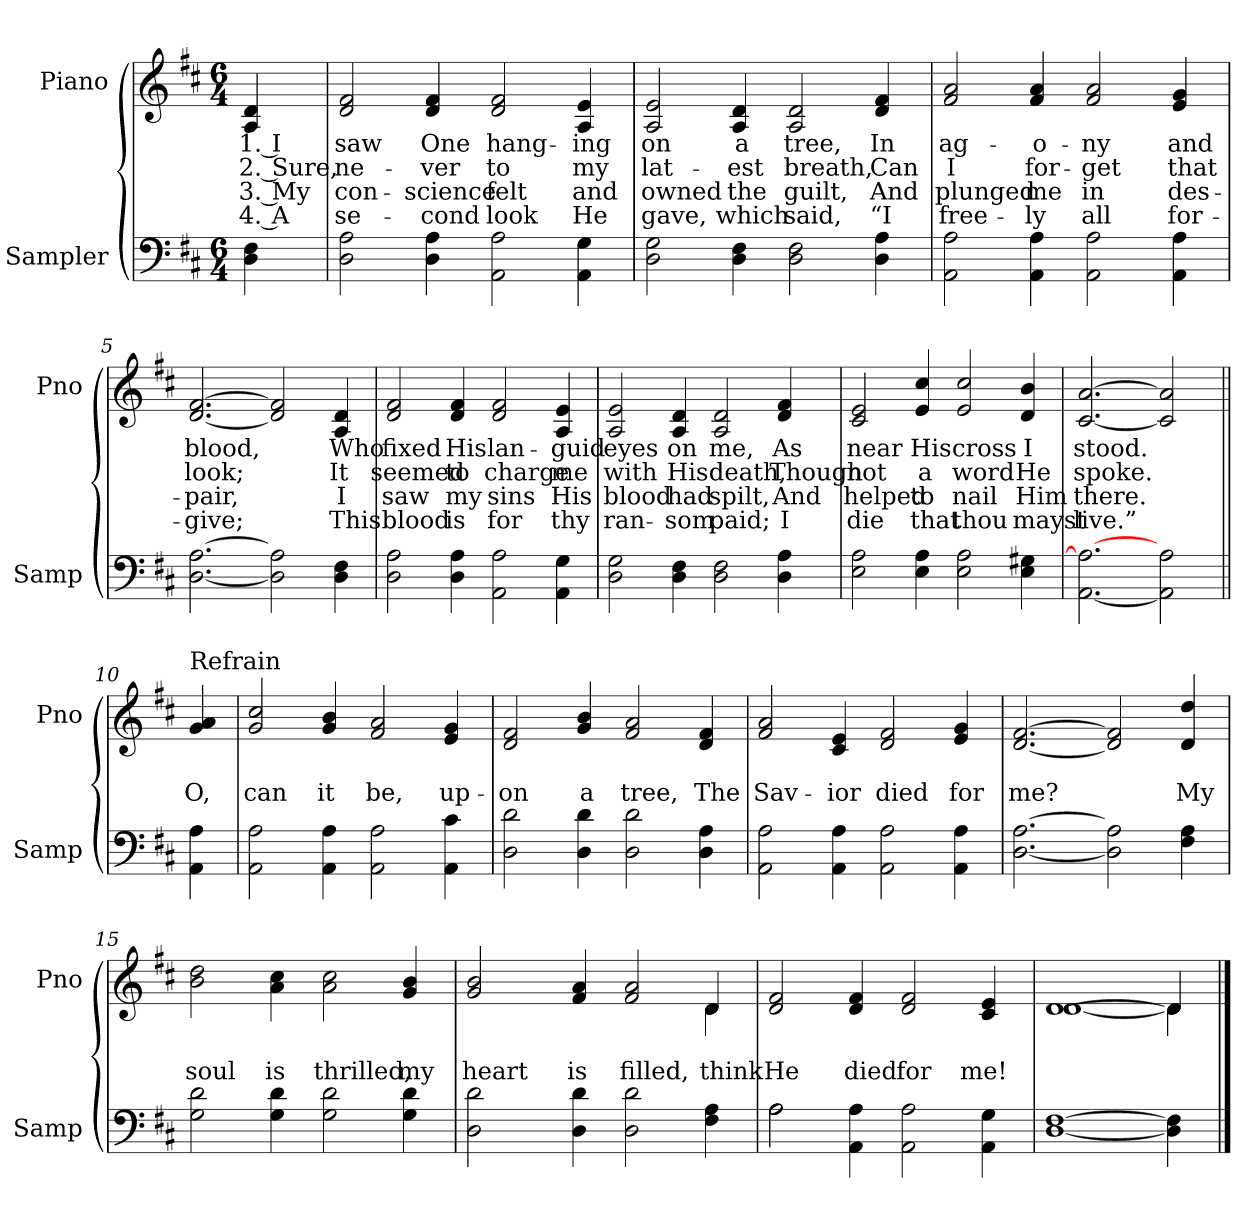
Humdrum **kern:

**kern	**kern	**text	**text	**text	**text
*part2	*part1	*part1	*part1	*part1	*part1
*staff2	*staff1	*staff1	*staff1	*staff1	*staff1
*I"Sampler	*I"Piano	*	*	*	*
*I'Samp	*I'Pno	*	*	*	*
*clefF4	*clefG2	*	*	*	*
*k[f#c#]	*k[f#c#]	*	*	*	*
*D:	*D:	*	*	*	*
*M6/4	*M6/4	*	*	*	*
=1	=1	=1	=1	=1	=1
4D 4F#	4A 4d	1. I	2. Sure,	3. My	4. A
=2	=2	=2	=2	=2	=2
2D 2A	2d 2f#	saw	ne-	con-	se-
4D 4A	4d 4f#	One	-ver	-science	-cond
2AA 2A	2d 2f#	hang-	to	felt	look
4AA 4G	4A 4e	-ing	my	and	He
=3	=3	=3	=3	=3	=3
2D 2G	2A 2e	on	lat-	owned	gave,
4D 4F#	4A 4d	a	-est	the	which
2D 2F#	2A 2d	tree,	breath,	guilt,	said,
4D 4A	4d 4f#	In	Can	And	“I
=4	=4	=4	=4	=4	=4
2AA 2A	2f# 2a	ag-	I	plunged	free-
4AA 4A	4f# 4a	-o-	for-	me	-ly
2AA 2A	2f# 2a	-ny	-get	in	all
4AA 4A	4e 4g	and	that	des-	for-
=5	=5	=5	=5	=5	=5
[2.D [2.A	[2.d [2.f#	blood,	look;	-pair,	-give;
2D] 2A]	2d] 2f#]	.	.	.	.
4D 4F#	4A 4d	Who	It	I	This
=6	=6	=6	=6	=6	=6
2D 2A	2d 2f#	fixed	seemed	saw	blood
4D 4A	4d 4f#	His	to	my	is
2AA 2A	2d 2f#	lan-	charge	sins	for
4AA 4G	4A 4e	-guid	me	His	thy
=7	=7	=7	=7	=7	=7
2D 2G	2A 2e	eyes	with	blood	ran-
4D 4F#	4A 4d	on	His	had	-som
2D 2F#	2A 2d	me,	death,	spilt,	paid;
4D 4A	4d 4f#	As	Though	And	I
=8	=8	=8	=8	=8	=8
2E 2A	2c# 2e	near	not	helped	die
4E 4A	4e 4cc#	His	a	to	that
2E 2A	2e 2cc#	cross	word	nail	thou
4E 4G#X	4d 4b	I	He	Him	mayst
=9	=9	=9	=9	=9	=9
[2.AA 2.A_	[2.c# [2.a	stood.	spoke.	there.	live.”
2AA] 2A	2c#] 2a]	.	.	.	.
=10||	=10||	=10||	=10||	=10||	=10||
!	!LO:TX:t=Refrain	!	!	!	!
4AA 4A	4g 4a	.	O,	.	.
=11	=11	=11	=11	=11	=11
2AA 2A	2g 2cc#	.	can	.	.
4AA 4A	4g 4b	.	it	.	.
2AA 2A	2f# 2a	.	be,	.	.
4AA 4c#	4e 4g	.	up-	.	.
=12	=12	=12	=12	=12	=12
2D 2d	2d 2f#	.	-on	.	.
4D 4d	4g 4b	.	a	.	.
2D 2d	2f# 2a	.	tree,	.	.
4D 4A	4d 4f#	.	The	.	.
=13	=13	=13	=13	=13	=13
2AA 2A	2f# 2a	.	Sav-	.	.
4AA 4A	4c# 4e	.	-ior	.	.
2AA 2A	2d 2f#	.	died	.	.
4AA 4A	4e 4g	.	for	.	.
=14	=14	=14	=14	=14	=14
[2.D [2.A	[2.d [2.f#	.	me?	.	.
2D] 2A]	2d] 2f#]	.	.	.	.
4F# 4A	4d 4dd	.	My	.	.
=15	=15	=15	=15	=15	=15
2G 2d	2b 2dd	.	soul	.	.
4G 4d	4a 4cc#	.	is	.	.
2G 2d	2a 2cc#	.	thrilled,	.	.
4G 4d	4g 4b	.	my	.	.
=16	=16	=16	=16	=16	=16
*	*^	*	*	*	*
2D 2d	2g 2b	4ryy	.	heart	.	.
*	*v	*v	*	*	*	*
4D 4d	4f# 4a	.	is	.	.
2D 2d	2f# 2a	.	filled,	.	.
*	*^	*	*	*	*
4F# 4A	4d/	4d	.	think	.	.
*	*v	*v	*	*	*	*
=17	=17	=17	=17	=17	=17
*^	*	*	*	*	*
2A\	2A	2d 2f#	.	He	.	.
4AA 4A	1ryy	4d 4f#	.	died	.	.
2AA 2A	.	2d 2f#	.	for	.	.
4AA 4G	.	4c# 4e	.	me!	.	.
*v	*v	*	*	*	*	*
=18	=18	=18	=18	=18	=18
*	*^	*	*	*	*
[1D\ [1F#\	[1d\	[1d	.	.	.	.
4D] 4F#]	4d/]	4d]	.	.	.	.
*	*v	*v	*	*	*	*
==	==	==	==	==	==
*-	*-	*-	*-	*-	*-
